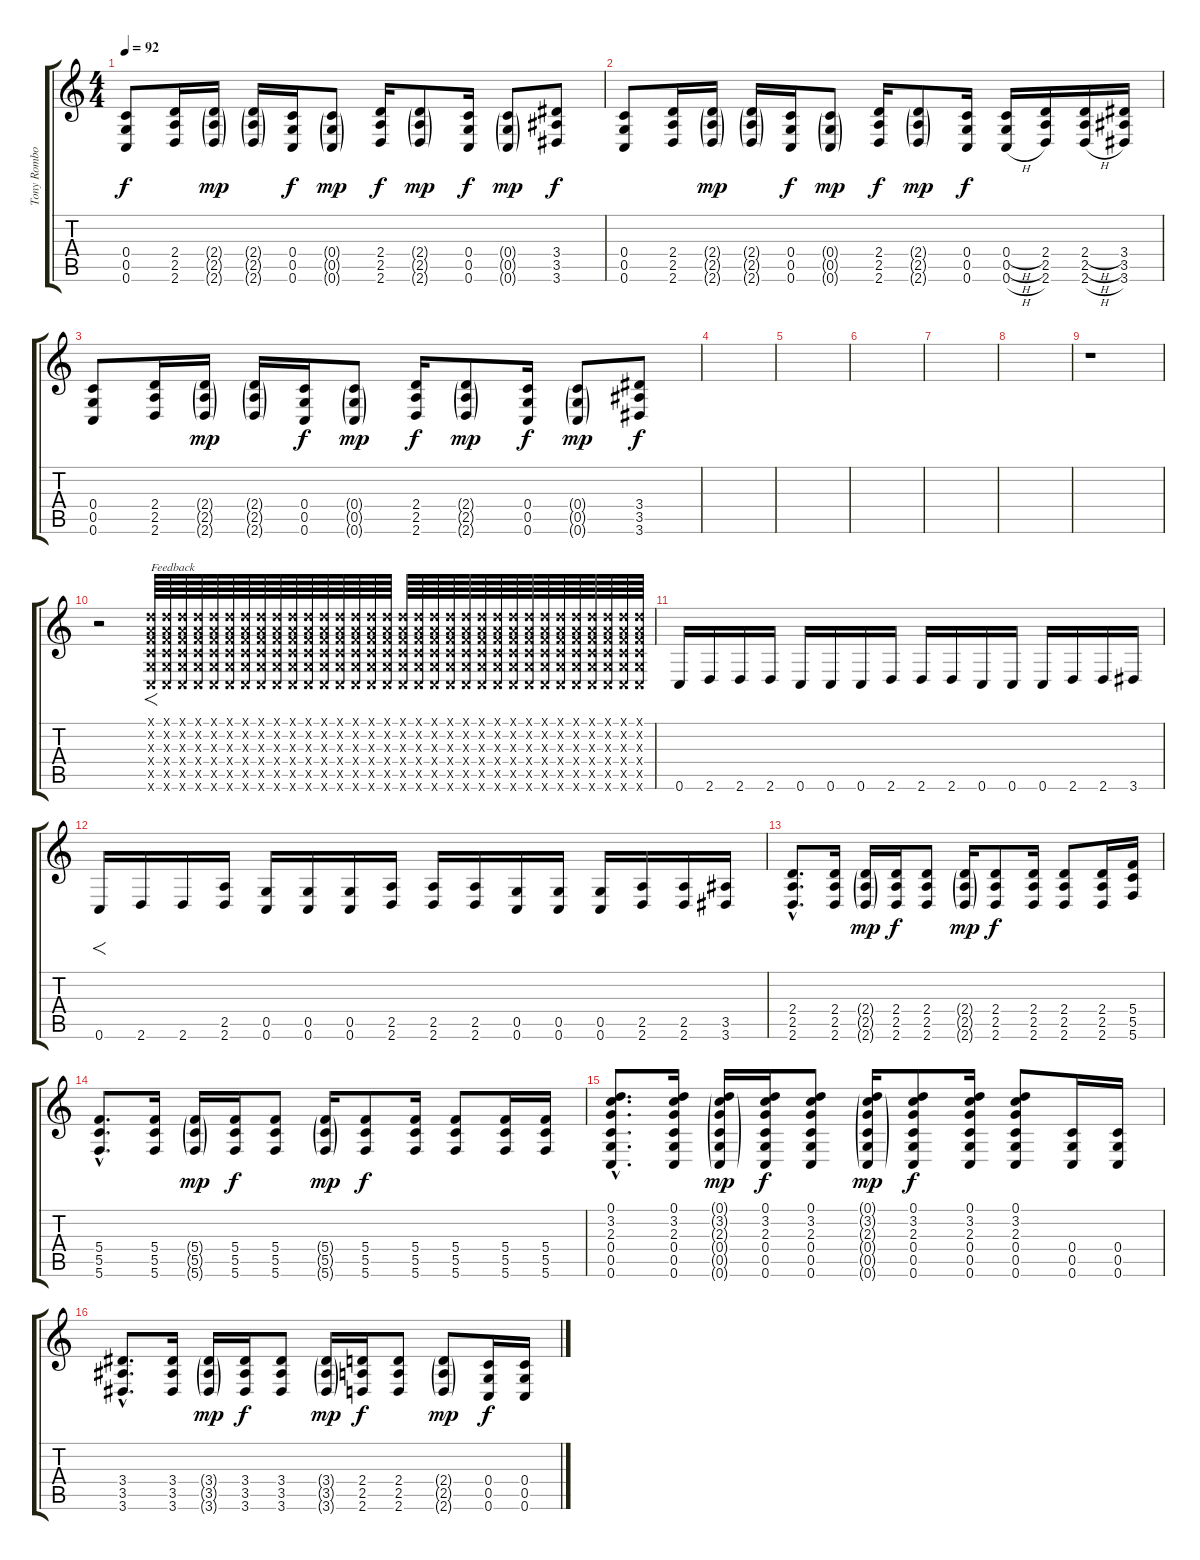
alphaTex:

\track ("Tony Rombola (3)" "Tony Rombo") {instrument distortionguitar}
\staff {score tabs}
\tuning (D4 A3 F3 C3 G2 C2) {hide}
\ts (4 4)
\tempo 92
\clef g2
\ks c
(0.4 0.5 0.6).8{dy f} (2.4 2.5 2.6).16 (2.4{g} 2.5{g} 2.6{g}).16{dy mp} (2.4{g} 2.5{g} 2.6{g}).16 (0.4 0.5 0.6).16{dy f} (0.4{g} 0.5{g} 0.6{g}).8{dy mp} (2.4 2.5 2.6).16{dy f} (2.4{g} 2.5{g} 2.6{g}).8{dy mp} (0.4 0.5 0.6).16{dy f} (0.4{g} 0.5{g} 0.6{g}).8{dy mp} (3.4 3.5 3.6).8{dy f} |
(0.4 0.5 0.6).8 (2.4 2.5 2.6).16 (2.4{g} 2.5{g} 2.6{g}).16{dy mp} (2.4{g} 2.5{g} 2.6{g}).16 (0.4 0.5 0.6).16{dy f} (0.4{g} 0.5{g} 0.6{g}).8{dy mp} (2.4 2.5 2.6).16{dy f} (2.4{g} 2.5{g} 2.6{g}).8{dy mp} (0.4 0.5 0.6).16{dy f} (0.4{h} 0.5{h} 0.6{h}).16 (2.4 2.5 2.6).16 (2.4{h} 2.5{h} 2.6{h}).16 (3.4 3.5 3.6).16 |
(0.4 0.5 0.6).8 (2.4 2.5 2.6).16 (2.4{g} 2.5{g} 2.6{g}).16{dy mp} (2.4{g} 2.5{g} 2.6{g}).16 (0.4 0.5 0.6).16{dy f} (0.4{g} 0.5{g} 0.6{g}).8{dy mp} (2.4 2.5 2.6).16{dy f} (2.4{g} 2.5{g} 2.6{g}).8{dy mp} (0.4 0.5 0.6).16{dy f} (0.4{g} 0.5{g} 0.6{g}).8{dy mp} (3.4 3.5 3.6).8{dy f} |
|
|
|
|
|
r.1 |
r.2 (0.1{x} 0.2{x} 0.3{x} 0.4{x} 0.5{x} 0.6{x}).64{f txt "Feedback"} (0.1{x} 0.2{x} 0.3{x} 0.4{x} 0.5{x} 0.6{x}).64 (0.1{x} 0.2{x} 0.3{x} 0.4{x} 0.5{x} 0.6{x}).64 (0.1{x} 0.2{x} 0.3{x} 0.4{x} 0.5{x} 0.6{x}).64 (0.1{x} 0.2{x} 0.3{x} 0.4{x} 0.5{x} 0.6{x}).64 (0.1{x} 0.2{x} 0.3{x} 0.4{x} 0.5{x} 0.6{x}).64 (0.1{x} 0.2{x} 0.3{x} 0.4{x} 0.5{x} 0.6{x}).64 (0.1{x} 0.2{x} 0.3{x} 0.4{x} 0.5{x} 0.6{x}).64 (0.1{x} 0.2{x} 0.3{x} 0.4{x} 0.5{x} 0.6{x}).64 (0.1{x} 0.2{x} 0.3{x} 0.4{x} 0.5{x} 0.6{x}).64 (0.1{x} 0.2{x} 0.3{x} 0.4{x} 0.5{x} 0.6{x}).64 (0.1{x} 0.2{x} 0.3{x} 0.4{x} 0.5{x} 0.6{x}).64 (0.1{x} 0.2{x} 0.3{x} 0.4{x} 0.5{x} 0.6{x}).64 (0.1{x} 0.2{x} 0.3{x} 0.4{x} 0.5{x} 0.6{x}).64 (0.1{x} 0.2{x} 0.3{x} 0.4{x} 0.5{x} 0.6{x}).64 (0.1{x} 0.2{x} 0.3{x} 0.4{x} 0.5{x} 0.6{x}).64 (0.1{x} 0.2{x} 0.3{x} 0.4{x} 0.5{x} 0.6{x}).64 (0.1{x} 0.2{x} 0.3{x} 0.4{x} 0.5{x} 0.6{x}).64 (0.1{x} 0.2{x} 0.3{x} 0.4{x} 0.5{x} 0.6{x}).64 (0.1{x} 0.2{x} 0.3{x} 0.4{x} 0.5{x} 0.6{x}).64 (0.1{x} 0.2{x} 0.3{x} 0.4{x} 0.5{x} 0.6{x}).64 (0.1{x} 0.2{x} 0.3{x} 0.4{x} 0.5{x} 0.6{x}).64 (0.1{x} 0.2{x} 0.3{x} 0.4{x} 0.5{x} 0.6{x}).64 (0.1{x} 0.2{x} 0.3{x} 0.4{x} 0.5{x} 0.6{x}).64 (0.1{x} 0.2{x} 0.3{x} 0.4{x} 0.5{x} 0.6{x}).64 (0.1{x} 0.2{x} 0.3{x} 0.4{x} 0.5{x} 0.6{x}).64 (0.1{x} 0.2{x} 0.3{x} 0.4{x} 0.5{x} 0.6{x}).64 (0.1{x} 0.2{x} 0.3{x} 0.4{x} 0.5{x} 0.6{x}).64 (0.1{x} 0.2{x} 0.3{x} 0.4{x} 0.5{x} 0.6{x}).64 (0.1{x} 0.2{x} 0.3{x} 0.4{x} 0.5{x} 0.6{x}).64 (0.1{x} 0.2{x} 0.3{x} 0.4{x} 0.5{x} 0.6{x}).64 (0.1{x} 0.2{x} 0.3{x} 0.4{x} 0.5{x} 0.6{x}).64 |
0.6.16{instrument electricguitarmuted} 2.6.16 2.6.16 2.6.16 0.6.16 0.6.16 0.6.16 2.6.16 2.6.16 2.6.16 0.6.16 0.6.16 0.6.16 2.6.16 2.6.16 3.6.16 |
0.6.16{f} 2.6.16 2.6.16 (2.5 2.6).16 (0.5 0.6).16 (0.5 0.6).16 (0.5 0.6).16 (2.5 2.6).16 (2.5 2.6).16 (2.5 2.6).16 (0.5 0.6).16 (0.5 0.6).16 (0.5 0.6).16{instrument distortionguitar} (2.5 2.6).16 (2.5 2.6).16 (3.5 3.6).16 |
(2.4{hac} 2.5{hac} 2.6{hac}).8{d} (2.4 2.5 2.6).16 (2.4{g} 2.5{g} 2.6{g}).16{dy mp} (2.4 2.5 2.6).16{dy f} (2.4 2.5 2.6).8 (2.4{g} 2.5{g} 2.6{g}).16{dy mp} (2.4 2.5 2.6).8{dy f} (2.4 2.5 2.6).16 (2.4 2.5 2.6).8 (2.4 2.5 2.6).16 (5.4 5.5 5.6).16 |
(5.4{hac} 5.5{hac} 5.6{hac}).8{d} (5.4 5.5 5.6).16 (5.4{g} 5.5{g} 5.6{g}).16{dy mp} (5.4 5.5 5.6).16{dy f} (5.4 5.5 5.6).8 (5.4{g} 5.5{g} 5.6{g}).16{dy mp} (5.4 5.5 5.6).8{dy f} (5.4 5.5 5.6).16 (5.4 5.5 5.6).8 (5.4 5.5 5.6).16 (5.4 5.5 5.6).16 |
(0.1{hac} 3.2{hac} 2.3{hac} 0.4{hac} 0.5{hac} 0.6{hac}).8{d} (0.1 3.2 2.3 0.4 0.5 0.6).16 (0.1{g} 3.2{g} 2.3{g} 0.4{g} 0.5{g} 0.6{g}).16{dy mp} (0.1 3.2 2.3 0.4 0.5 0.6).16{dy f} (0.1 3.2 2.3 0.4 0.5 0.6).8 (0.1{g} 3.2{g} 2.3{g} 0.4{g} 0.5{g} 0.6{g}).16{dy mp} (0.1 3.2 2.3 0.4 0.5 0.6).8{dy f} (0.1 3.2 2.3 0.4 0.5 0.6).16 (0.1 3.2 2.3 0.4 0.5 0.6).8 (0.4 0.5 0.6).16 (0.4 0.5 0.6).16 |
(3.4{hac} 3.5{hac} 3.6{hac}).8{d} (3.4 3.5 3.6).16 (3.4{g} 3.5{g} 3.6{g}).16{dy mp} (3.4 3.5 3.6).16{dy f} (3.4 3.5 3.6).8 (3.4{g} 3.5{g} 3.6{g}).16{dy mp} (2.4 2.5 2.6).16{dy f} (2.4 2.5 2.6).8 (2.4{g} 2.5{g} 2.6{g}).8{dy mp} (0.4 0.5 0.6).16{dy f} (0.4 0.5 0.6).16
